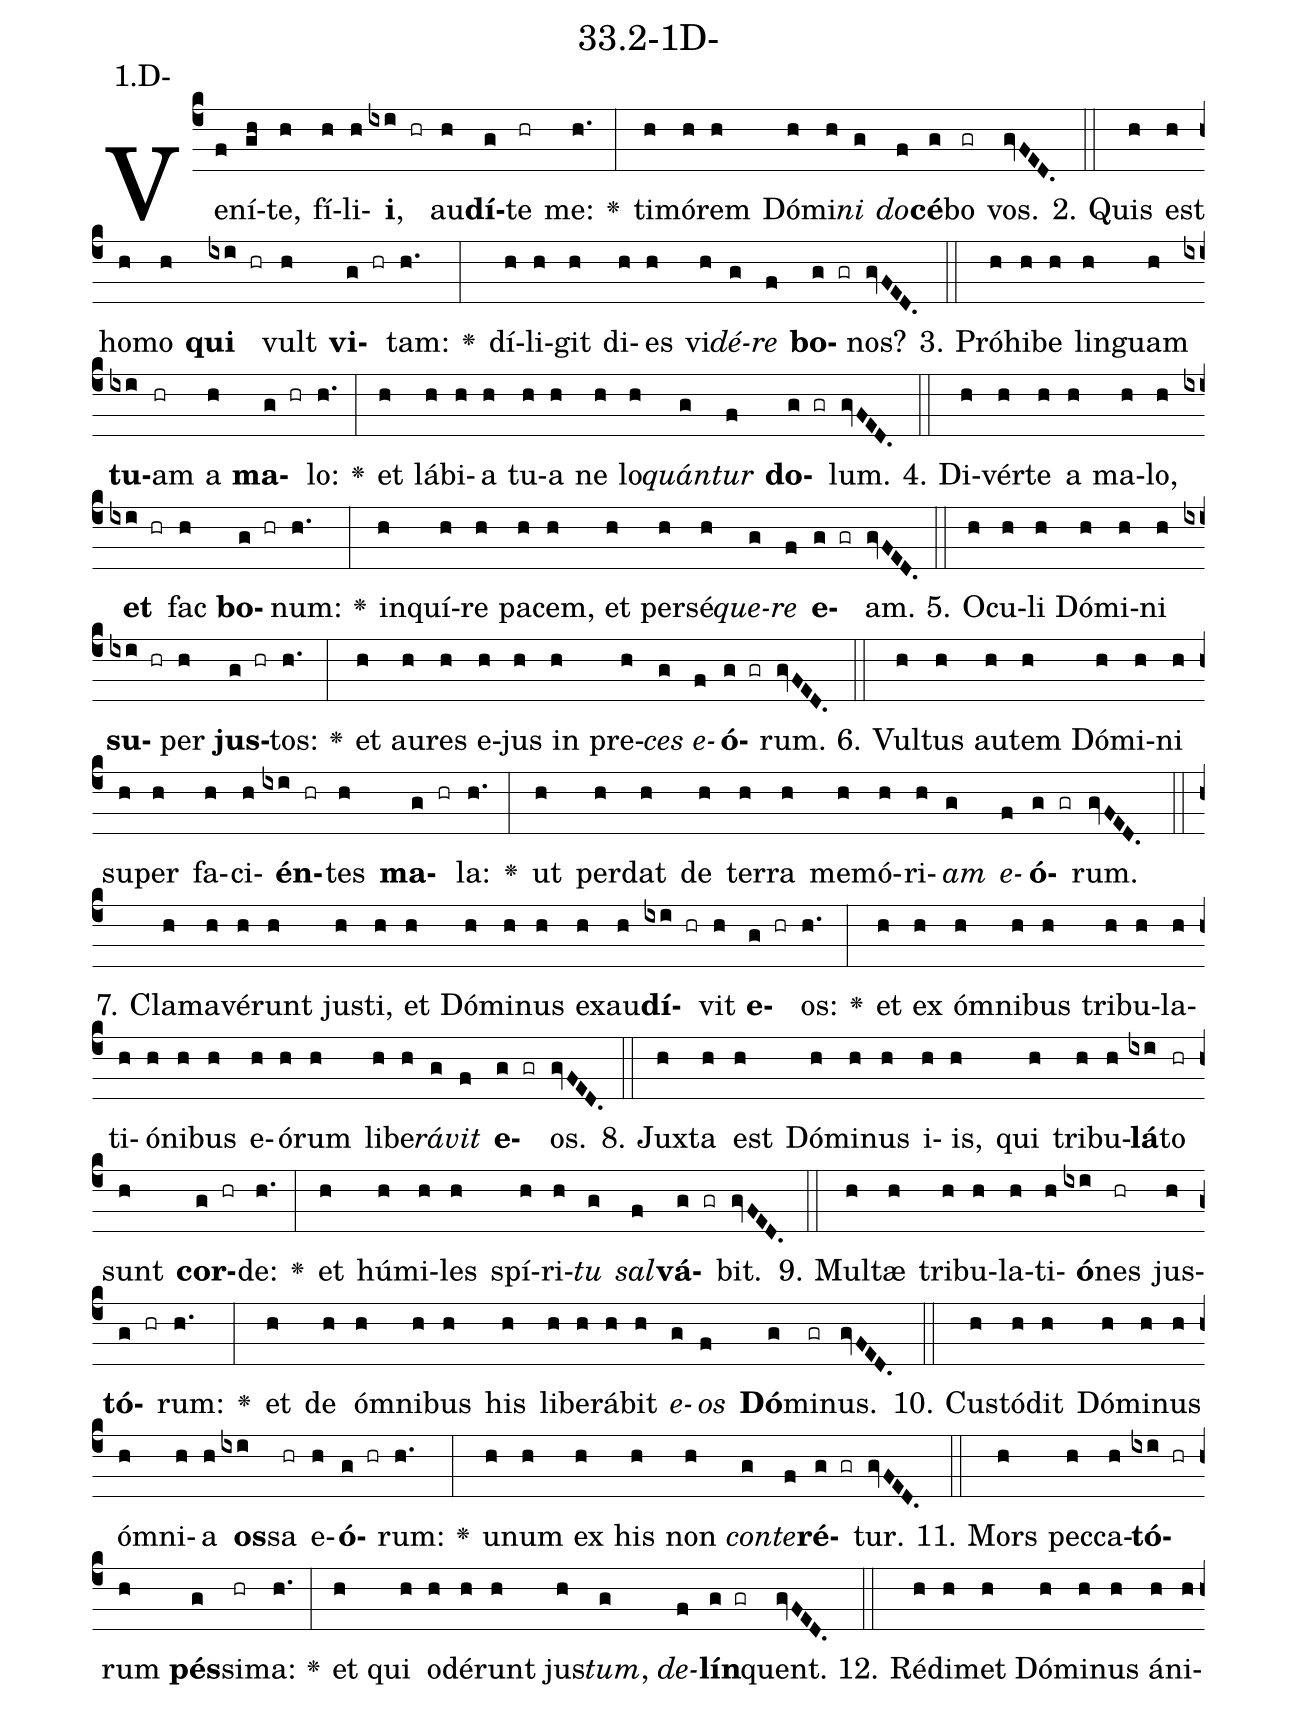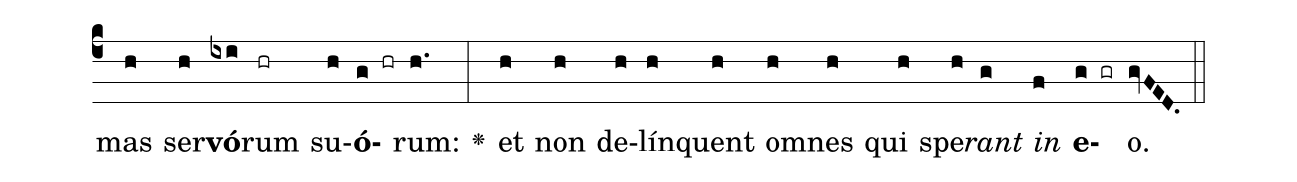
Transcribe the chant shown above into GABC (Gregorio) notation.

name: 33.2-1D-;
annotation: 1.D-;
%%
(c4)Ve(f)ní(gh)te,(h) fí(h)li(h)<b>i</b>,(ixi hr) au(h)<b>dí</b>(g)te(hr) me:(h.) <v>\greheightstar</v>(:) ti(h)mó(h)rem(h) Dó(h)mi(h)<i>ni</i>(g) <i>do</i>(f)<b>cé</b>(g)bo(gr) vos.(gvFED.) (::)
2. Quis(h) est(h) ho(h)mo(h) <b>qui</b>(ixi hr) vult(h) <b>vi</b>(g hr)tam:(h.) <v>\greheightstar</v>(:) dí(h)li(h)git(h) di(h)es(h) vi(h)<i>dé</i>(g)<i>re</i>(f) <b>bo</b>(g gr)nos?(gvFED.) (::)
3. Pró(h)hi(h)be(h) lin(h)guam(h) <b>tu</b>(ixi)am(hr) a(h) <b>ma</b>(g hr)lo:(h.) <v>\greheightstar</v>(:) et(h) lá(h)bi(h)a(h) tu(h)a(h) ne(h) lo(h)<i>quán</i>(g)<i>tur</i>(f) <b>do</b>(g gr)lum.(gvFED.) (::)
4. Di(h)vér(h)te(h) a(h) ma(h)lo,(h) <b>et</b>(ixi hr) fac(h) <b>bo</b>(g hr)num:(h.) <v>\greheightstar</v>(:) in(h)quí(h)re(h) pa(h)cem,(h) et(h) per(h)sé(h)<i>que</i>(g)<i>re</i>(f) <b>e</b>(g gr)am.(gvFED.) (::)
5. O(h)cu(h)li(h) Dó(h)mi(h)ni(h) <b>su</b>(ixi hr)per(h) <b>jus</b>(g hr)tos:(h.) <v>\greheightstar</v>(:) et(h) au(h)res(h) e(h)jus(h) in(h) pre(h)<i>ces</i>(g) <i>e</i>(f)<b>ó</b>(g gr)rum.(gvFED.) (::)
6. Vul(h)tus(h) au(h)tem(h) Dó(h)mi(h)ni(h) su(h)per(h) fa(h)ci(h)<b>én</b>(ixi hr)tes(h) <b>ma</b>(g hr)la:(h.) <v>\greheightstar</v>(:) ut(h) per(h)dat(h) de(h) ter(h)ra(h) me(h)mó(h)ri(h)<i>am</i>(g) <i>e</i>(f)<b>ó</b>(g gr)rum.(gvFED.) (::)
7. Cla(h)ma(h)vé(h)runt(h) jus(h)ti,(h) et(h) Dó(h)mi(h)nus(h) ex(h)au(h)<b>dí</b>(ixi hr)vit(h) <b>e</b>(g hr)os:(h.) <v>\greheightstar</v>(:) et(h) ex(h) óm(h)ni(h)bus(h) tri(h)bu(h)la(h)ti(h)ó(h)ni(h)bus(h) e(h)ó(h)rum(h) li(h)be(h)<i>rá</i>(g)<i>vit</i>(f) <b>e</b>(g gr)os.(gvFED.) (::)
8. Jux(h)ta(h) est(h) Dó(h)mi(h)nus(h) i(h)is,(h) qui(h) tri(h)bu(h)<b>lá</b>(ixi)to(hr) sunt(h) <b>cor</b>(g hr)de:(h.) <v>\greheightstar</v>(:) et(h) hú(h)mi(h)les(h) spí(h)ri(h)<i>tu</i>(g) <i>sal</i>(f)<b>vá</b>(g gr)bit.(gvFED.) (::)
9. Mul(h)tæ(h) tri(h)bu(h)la(h)ti(h)<b>ó</b>(ixi)nes(hr) jus(h)<b>tó</b>(g hr)rum:(h.) <v>\greheightstar</v>(:) et(h) de(h) óm(h)ni(h)bus(h) his(h) li(h)be(h)rá(h)bit(h) <i>e</i>(g)<i>os</i>(f) <b>Dó</b>(g)mi(gr)nus.(gvFED.) (::)
10. Cus(h)tó(h)dit(h) Dó(h)mi(h)nus(h) óm(h)ni(h)a(h) <b>os</b>(ixi)sa(hr) e(h)<b>ó</b>(g hr)rum:(h.) <v>\greheightstar</v>(:) u(h)num(h) ex(h) his(h) non(h) <i>con</i>(g)<i>te</i>(f)<b>ré</b>(g gr)tur.(gvFED.) (::)
11. Mors(h) pec(h)ca(h)<b>tó</b>(ixi hr)rum(h) <b>pés</b>(g)si(hr)ma:(h.) <v>\greheightstar</v>(:) et(h) qui(h) o(h)dé(h)runt(h) jus(h)<i>tum</i>,(g) <i>de</i>(f)<b>lín</b>(g gr)quent.(gvFED.) (::)
12. Réd(h)i(h)met(h) Dó(h)mi(h)nus(h) á(h)ni(h)mas(h) ser(h)<b>vó</b>(ixi)rum(hr) su(h)<b>ó</b>(g hr)rum:(h.) <v>\greheightstar</v>(:) et(h) non(h) de(h)lín(h)quent(h) om(h)nes(h) qui(h) spe(h)<i>rant</i>(g) <i>in</i>(f) <b>e</b>(g gr)o.(gvFED.) (::)
